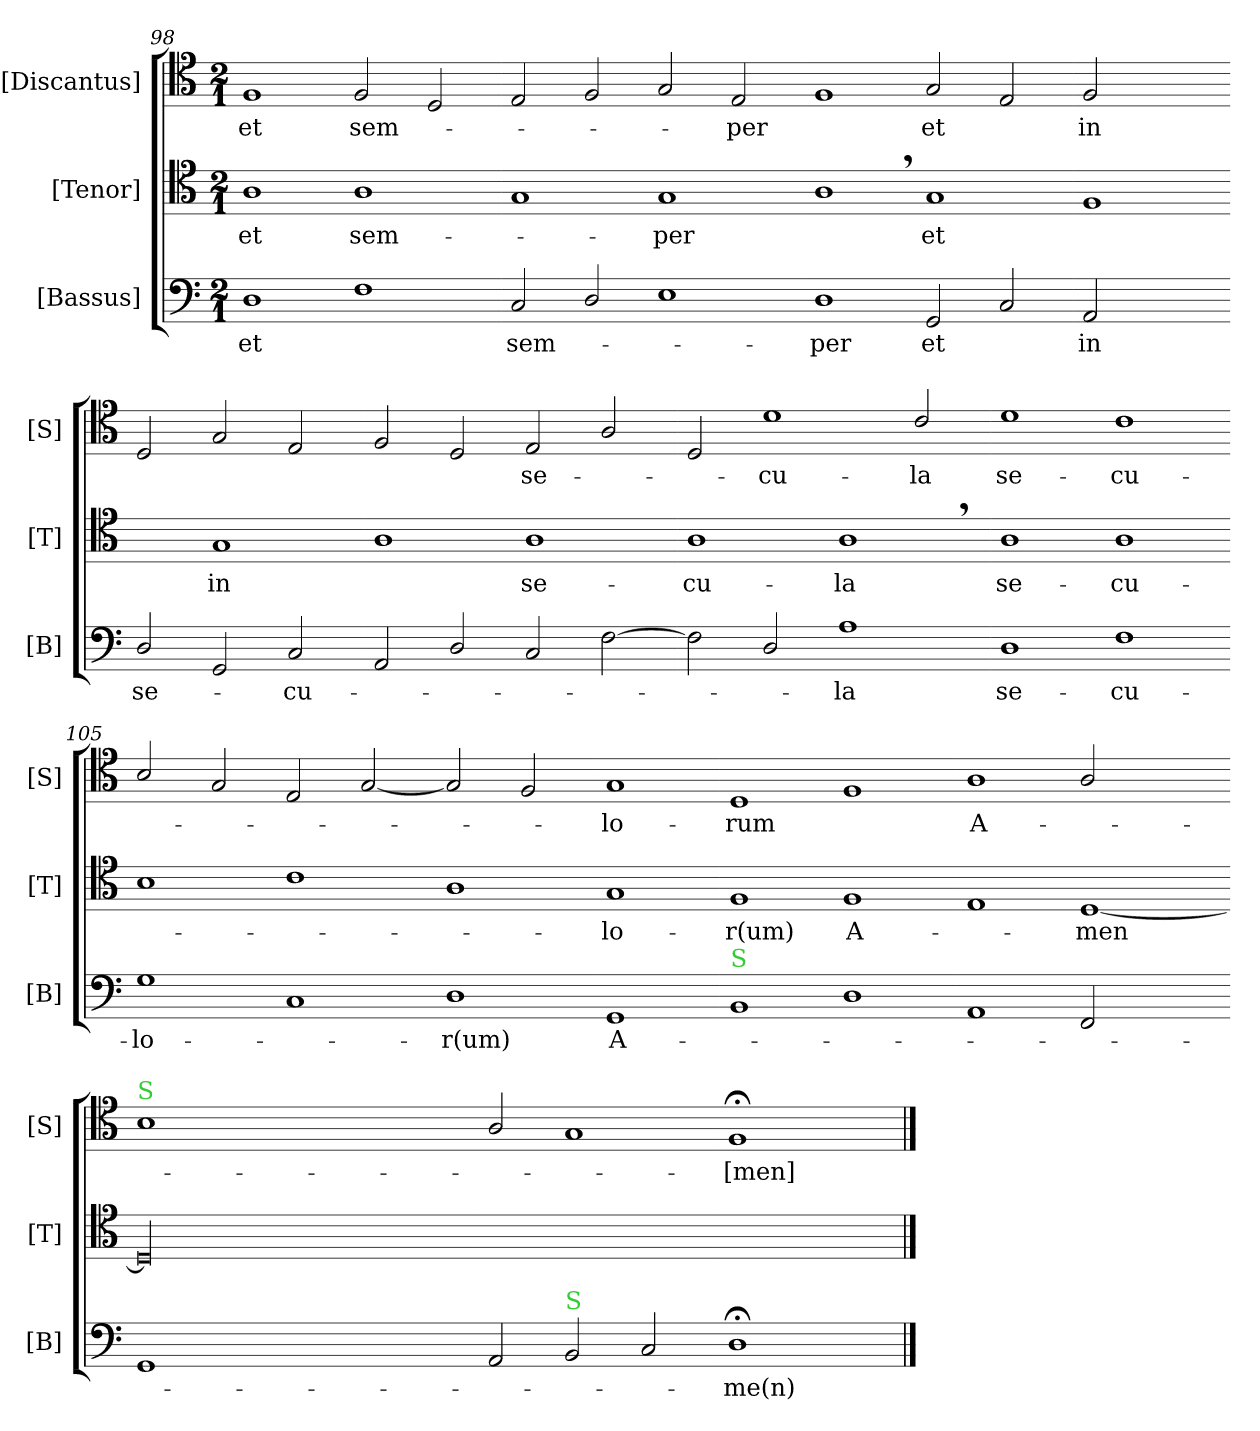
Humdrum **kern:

**kern	**text	**kern	**text	**kern	**text
*part3	*part3	*part2	*part2	*part1	*part1
*staff3	*staff3	*staff2	*staff2	*staff1	*staff1
*I"[Bassus]	*	*I"[Tenor]	*	*I"[Discantus]	*
*I'[B]	*	*I'[T]	*	*I'[S]	*
*clefF4	*	*clefC4	*	*clefC4	*
*k[]	*	*k[]	*	*k[]	*
*M2/1	*	*M2/1	*	*M2/1	*
=98	=98	=98	=98	=98	=98
1D	et	1A	et	1F	et
1F	.	1A	sem-	2F/	sem-
.	.	.	.	2D/	.
=99-	=99-	=99-	=99-	=99-	=99-
2C/	sem-	1G	.	2E/	.
2D/	.	.	.	2F/	.
1E	.	1G	-per	2G/	.
.	.	.	.	2E/	-per
=100-	=100-	=100-	=100-	=100-	=100-
1D	-per	1A,	.	1F	.
2GG/	et	1G	et	2G/	et
2C/	.	.	.	2E/	.
=101-	=101-	=101-	=101-	=101-	=101-
2AA/	in	1F	.	2F/	in
2ryy	.	.	.	2ryy	.
=-	=-	=-	=-	=-	=-
2D/	se-	2ryy	.	2D/	.
2GG/	.	1G	in	2G/	.
2C/	-cu-	.	.	2E/	.
=102-	=102-	=102-	=102-	=102-	=102-
2AA/	.	1A	.	2F/	.
2D/	.	.	.	2D/	.
2C/	.	1A	se-	2E/	se-
[2F\	.	.	.	2A/	.
=103-	=103-	=103-	=103-	=103-	=103-
2F\]	.	1A	-cu-	2D/	.
2D/	.	.	.	1d	-cu-
1A	-la	1A,	-la	.	.
.	.	.	.	2c/	-la
=104-	=104-	=104-	=104-	=104-	=104-
1D	se-	1A	se-	1d	se-
1F	-cu-	1A	-cu-	1c	-cu-
=105-	=105-	=105-	=105-	=105-	=105-
1G	-lo-	1B	.	2B/	.
.	.	.	.	2G/	.
1C	.	1c	.	2E/	.
.	.	.	.	[2G/	.
=106-	=106-	=106-	=106-	=106-	=106-
1D	-r(um)	1A	.	2G/]	.
.	.	.	.	2F/	.
=-	=-	=-	=-	=-	=-
1GG	A-	1G	-lo-	1G	-lo-
=107-	=107-	=107-	=107-	=107-	=107-
!LO:TX:a:color=limegreen:t=S	!	!	!	!	!
1BB	.	1F	-r(um)	1D	-rum
1D	.	1F	A-	1F	.
=108-	=108-	=108-	=108-	=108-	=108-
1AA	.	1E	.	1A	A-
2FF/	.	[1D	-men	2A/	.
2ryy	.	.	.	2ryy	.
=-	=-	=-	=-	=-	=-
!	!	!	!	!LO:TX:a:color=limegreen:t=S	!
1GG/	.	00D]	.	1B\	.
0.ryy	.	.	.	0.ryy	.
=109-	=109-	=109-	=109-	=109-	=109-
2AA/	.	1.ryy	.	2A/	.
!LO:TX:a:color=limegreen:t=S	!	!	!	!	!
2BB/	.	.	.	1G	.
2C/	.	.	.	.	.
=110-	=110-	=110-	=110-	=110-	=110-
!LO:N:vis=1	!	!	!	!LO:N:vis=1	!
0D;<	-me(n)	0ryy	.	0F;<	-[men]
==	==	==	==	==	==
*-	*-	*-	*-	*-	*-
